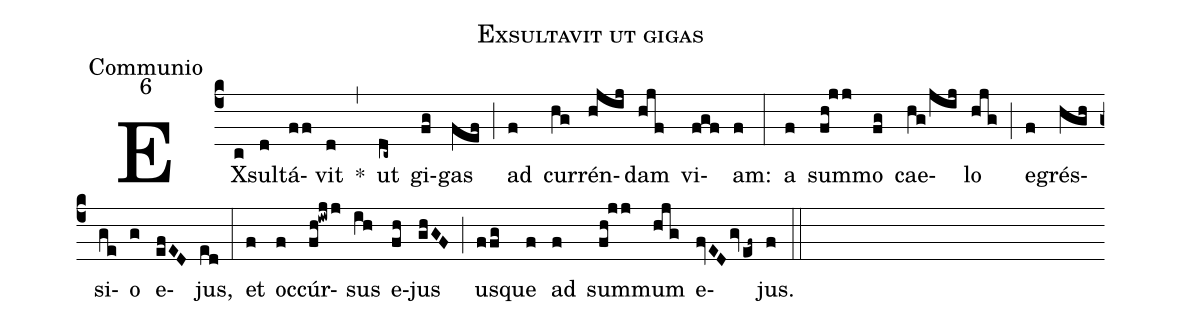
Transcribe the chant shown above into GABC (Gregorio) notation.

name:Exsultavit ut gigas;
office-part:Communio;
mode:6;
%%
(c4) EX(c)sul(d)tá(ff)vit(d) *(,) ut(dc~) gi(fg)gas(fef) (;) ad(f) cur(hg)rén(hjij)dam(hjf) vi(fgf)am:(f) (:) a(f) sum(fh!jj)mo(fg) cae(hg/jij)lo(hjg) (;) eg(f)rés(hgh)si(ge)o(g) e(efED)jus,(ed) (:) et(f) oc(f)cúr(fh!iwjj)sus(ih) e(fh)jus(ghGF) (;) us(ffg)que(f) ad(f) sum(fh!jj)mum(hjg) e(fvEDgv/ef~)jus.(f) (::)
